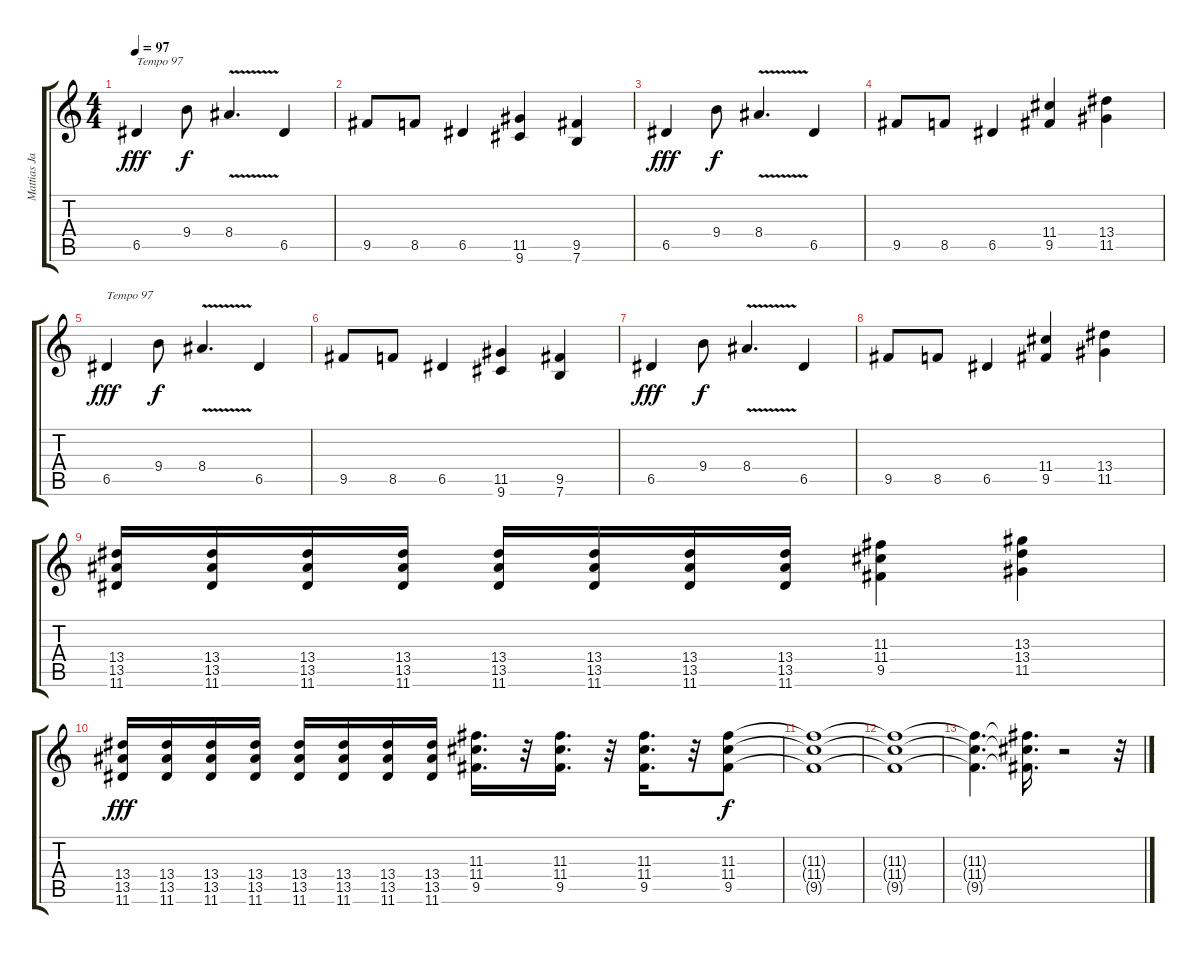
\track ("Mattias Jabs" "Mattias Ja") {instrument overdrivenguitar}
\staff {score tabs}
\tuning (E4 B3 G3 D3 A2 E2) {hide}
\ts (4 4)
\tempo 97
\clef g2
\ks c
6.5.4{txt "Tempo 97" dy fff} 9.4.8{dy f} 8.4{v}.4{d} 6.5.4 |
9.5.8 8.5.8 6.5.4 (11.5 9.6).4 (9.5 7.6).4 |
6.5.4{dy fff} 9.4.8{dy f} 8.4{v}.4{d} 6.5.4 |
9.5.8 8.5.8 6.5.4 (11.4 9.5).4 (13.4 11.5).4 |
6.5.4{txt "Tempo 97" dy fff} 9.4.8{dy f} 8.4{v}.4{d} 6.5.4 |
9.5.8 8.5.8 6.5.4 (11.5 9.6).4 (9.5 7.6).4 |
6.5.4{dy fff} 9.4.8{dy f} 8.4{v}.4{d} 6.5.4 |
9.5.8 8.5.8 6.5.4 (11.4 9.5).4 (13.4 11.5).4 |
(13.4 13.5 11.6).16 (13.4 13.5 11.6).16 (13.4 13.5 11.6).16 (13.4 13.5 11.6).16 (13.4 13.5 11.6).16 (13.4 13.5 11.6).16 (13.4 13.5 11.6).16 (13.4 13.5 11.6).16 (11.3 11.4 9.5).4 (13.3 13.4 11.5).4 |
(13.4 13.5 11.6).16{dy fff} (13.4 13.5 11.6).16 (13.4 13.5 11.6).16 (13.4 13.5 11.6).16 (13.4 13.5 11.6).16 (13.4 13.5 11.6).16 (13.4 13.5 11.6).16 (13.4 13.5 11.6).16 (11.3 11.4 9.5).16{d} r.32 (11.3 11.4 9.5).16{d} r.32 (11.3 11.4 9.5).16{d} r.32 (11.3 11.4 9.5).8{dy f} |
(11.3{t} 11.4{t} 9.5{t}).1 |
(11.3{t} 11.4{t} 9.5{t}).1 |
(11.3{t} 11.4{t} 9.5{t}).4{d} (11.3{t} 11.4{t} 9.5{t}).16{d} r.2 r.32
